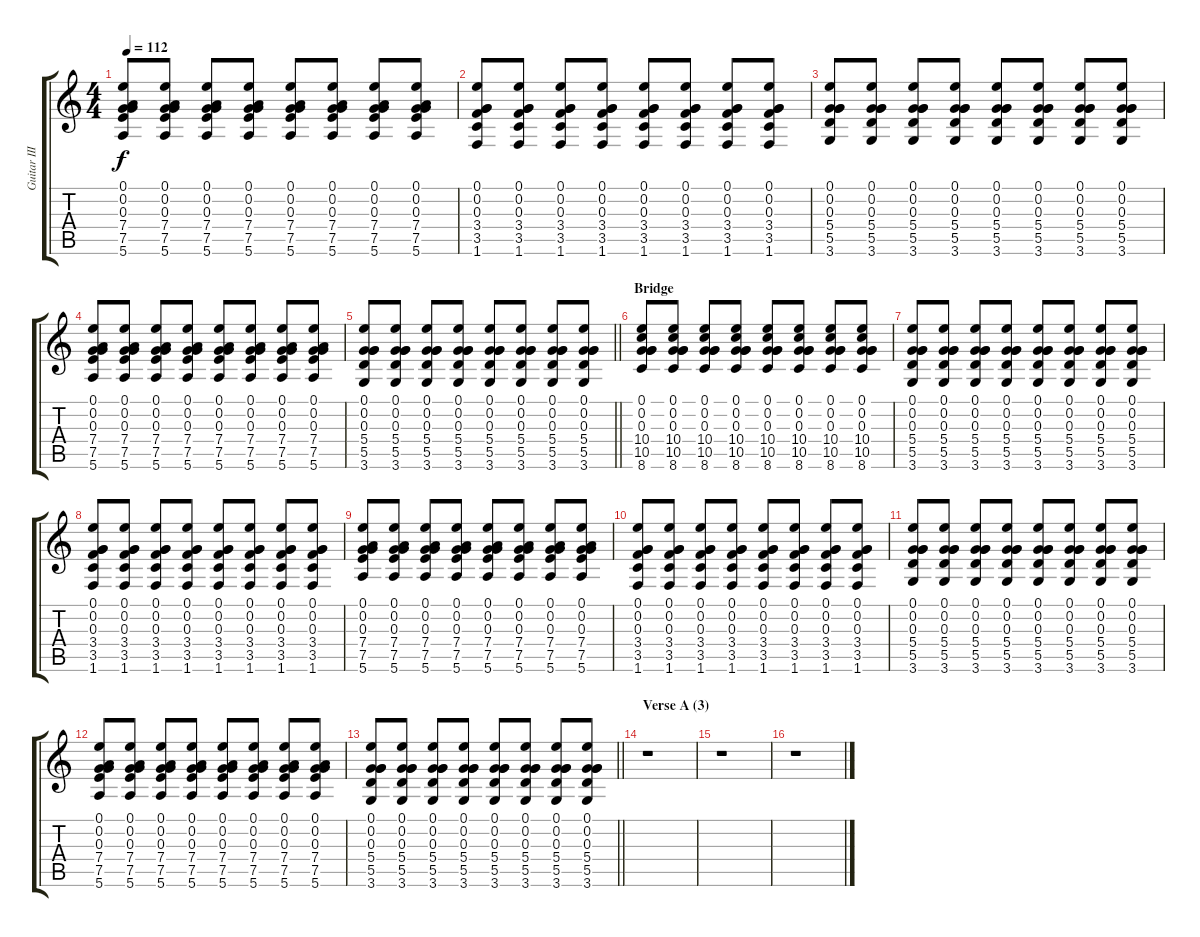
\track ("Guitar III (Aiji)" "Guitar III") {instrument electricguitarjazz}
\staff {score tabs}
\tuning (E4 G3 G3 D3 A2 E2) {hide}
\ts (4 4)
\tempo 112
\clef g2
\ks c
(0.1 0.2 0.3 7.4 7.5 5.6).8{dy f} (0.1 0.2 0.3 7.4 7.5 5.6).8 (0.1 0.2 0.3 7.4 7.5 5.6).8 (0.1 0.2 0.3 7.4 7.5 5.6).8 (0.1 0.2 0.3 7.4 7.5 5.6).8 (0.1 0.2 0.3 7.4 7.5 5.6).8 (0.1 0.2 0.3 7.4 7.5 5.6).8 (0.1 0.2 0.3 7.4 7.5 5.6).8 |
(0.1 0.2 0.3 3.4 3.5 1.6).8 (0.1 0.2 0.3 3.4 3.5 1.6).8 (0.1 0.2 0.3 3.4 3.5 1.6).8 (0.1 0.2 0.3 3.4 3.5 1.6).8 (0.1 0.2 0.3 3.4 3.5 1.6).8 (0.1 0.2 0.3 3.4 3.5 1.6).8 (0.1 0.2 0.3 3.4 3.5 1.6).8 (0.1 0.2 0.3 3.4 3.5 1.6).8 |
(0.1 0.2 0.3 5.4 5.5 3.6).8 (0.1 0.2 0.3 5.4 5.5 3.6).8 (0.1 0.2 0.3 5.4 5.5 3.6).8 (0.1 0.2 0.3 5.4 5.5 3.6).8 (0.1 0.2 0.3 5.4 5.5 3.6).8 (0.1 0.2 0.3 5.4 5.5 3.6).8 (0.1 0.2 0.3 5.4 5.5 3.6).8 (0.1 0.2 0.3 5.4 5.5 3.6).8 |
(0.1 0.2 0.3 7.4 7.5 5.6).8 (0.1 0.2 0.3 7.4 7.5 5.6).8 (0.1 0.2 0.3 7.4 7.5 5.6).8 (0.1 0.2 0.3 7.4 7.5 5.6).8 (0.1 0.2 0.3 7.4 7.5 5.6).8 (0.1 0.2 0.3 7.4 7.5 5.6).8 (0.1 0.2 0.3 7.4 7.5 5.6).8 (0.1 0.2 0.3 7.4 7.5 5.6).8 |
\barLineRight lightlight
(0.1 0.2 0.3 5.4 5.5 3.6).8 (0.1 0.2 0.3 5.4 5.5 3.6).8 (0.1 0.2 0.3 5.4 5.5 3.6).8 (0.1 0.2 0.3 5.4 5.5 3.6).8 (0.1 0.2 0.3 5.4 5.5 3.6).8 (0.1 0.2 0.3 5.4 5.5 3.6).8 (0.1 0.2 0.3 5.4 5.5 3.6).8 (0.1 0.2 0.3 5.4 5.5 3.6).8 |
\section ("" "Bridge")
(0.1 0.2 0.3 10.4 10.5 8.6).8 (0.1 0.2 0.3 10.4 10.5 8.6).8 (0.1 0.2 0.3 10.4 10.5 8.6).8 (0.1 0.2 0.3 10.4 10.5 8.6).8 (0.1 0.2 0.3 10.4 10.5 8.6).8 (0.1 0.2 0.3 10.4 10.5 8.6).8 (0.1 0.2 0.3 10.4 10.5 8.6).8 (0.1 0.2 0.3 10.4 10.5 8.6).8 |
(0.1 0.2 0.3 5.4 5.5 3.6).8 (0.1 0.2 0.3 5.4 5.5 3.6).8 (0.1 0.2 0.3 5.4 5.5 3.6).8 (0.1 0.2 0.3 5.4 5.5 3.6).8 (0.1 0.2 0.3 5.4 5.5 3.6).8 (0.1 0.2 0.3 5.4 5.5 3.6).8 (0.1 0.2 0.3 5.4 5.5 3.6).8 (0.1 0.2 0.3 5.4 5.5 3.6).8 |
(0.1 0.2 0.3 3.4 3.5 1.6).8 (0.1 0.2 0.3 3.4 3.5 1.6).8 (0.1 0.2 0.3 3.4 3.5 1.6).8 (0.1 0.2 0.3 3.4 3.5 1.6).8 (0.1 0.2 0.3 3.4 3.5 1.6).8 (0.1 0.2 0.3 3.4 3.5 1.6).8 (0.1 0.2 0.3 3.4 3.5 1.6).8 (0.1 0.2 0.3 3.4 3.5 1.6).8 |
(0.1 0.2 0.3 7.4 7.5 5.6).8 (0.1 0.2 0.3 7.4 7.5 5.6).8 (0.1 0.2 0.3 7.4 7.5 5.6).8 (0.1 0.2 0.3 7.4 7.5 5.6).8 (0.1 0.2 0.3 7.4 7.5 5.6).8 (0.1 0.2 0.3 7.4 7.5 5.6).8 (0.1 0.2 0.3 7.4 7.5 5.6).8 (0.1 0.2 0.3 7.4 7.5 5.6).8 |
(0.1 0.2 0.3 3.4 3.5 1.6).8 (0.1 0.2 0.3 3.4 3.5 1.6).8 (0.1 0.2 0.3 3.4 3.5 1.6).8 (0.1 0.2 0.3 3.4 3.5 1.6).8 (0.1 0.2 0.3 3.4 3.5 1.6).8 (0.1 0.2 0.3 3.4 3.5 1.6).8 (0.1 0.2 0.3 3.4 3.5 1.6).8 (0.1 0.2 0.3 3.4 3.5 1.6).8 |
(0.1 0.2 0.3 5.4 5.5 3.6).8 (0.1 0.2 0.3 5.4 5.5 3.6).8 (0.1 0.2 0.3 5.4 5.5 3.6).8 (0.1 0.2 0.3 5.4 5.5 3.6).8 (0.1 0.2 0.3 5.4 5.5 3.6).8 (0.1 0.2 0.3 5.4 5.5 3.6).8 (0.1 0.2 0.3 5.4 5.5 3.6).8 (0.1 0.2 0.3 5.4 5.5 3.6).8 |
(0.1 0.2 0.3 7.4 7.5 5.6).8 (0.1 0.2 0.3 7.4 7.5 5.6).8 (0.1 0.2 0.3 7.4 7.5 5.6).8 (0.1 0.2 0.3 7.4 7.5 5.6).8 (0.1 0.2 0.3 7.4 7.5 5.6).8 (0.1 0.2 0.3 7.4 7.5 5.6).8 (0.1 0.2 0.3 7.4 7.5 5.6).8 (0.1 0.2 0.3 7.4 7.5 5.6).8 |
\barLineRight lightlight
(0.1 0.2 0.3 5.4 5.5 3.6).8 (0.1 0.2 0.3 5.4 5.5 3.6).8 (0.1 0.2 0.3 5.4 5.5 3.6).8 (0.1 0.2 0.3 5.4 5.5 3.6).8 (0.1 0.2 0.3 5.4 5.5 3.6).8 (0.1 0.2 0.3 5.4 5.5 3.6).8 (0.1 0.2 0.3 5.4 5.5 3.6).8 (0.1 0.2 0.3 5.4 5.5 3.6).8 |
\section ("" "Verse A (3)")
r.1 |
r.1 |
r.1
